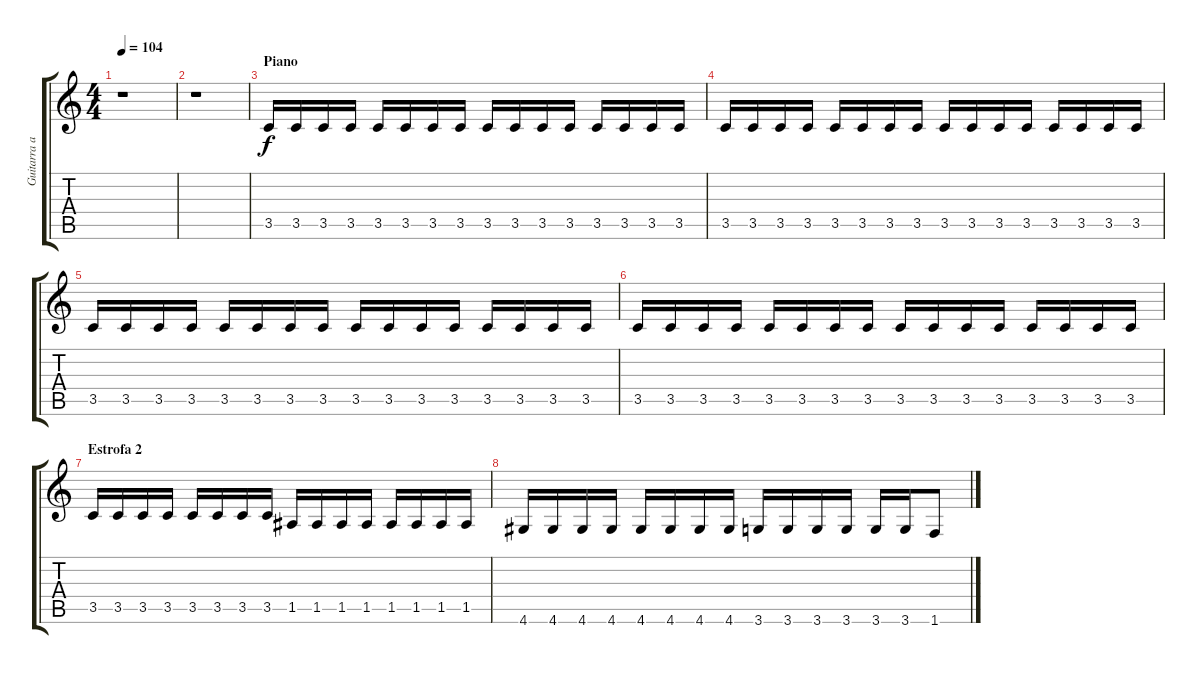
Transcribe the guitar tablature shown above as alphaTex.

\track ("Guitarra adicional" "Guitarra a") {instrument acousticguitarsteel}
\staff {score tabs}
\tuning (E4 B3 G3 D3 A2 E2) {hide}
\ts (4 4)
\tempo 104
\clef g2
\ks c
r.1{dy f} |
r.1 |
\section ("" "Piano")
3.5.16{balance 12} 3.5.16 3.5.16 3.5.16 3.5.16 3.5.16 3.5.16 3.5.16 3.5.16 3.5.16 3.5.16 3.5.16 3.5.16 3.5.16 3.5.16 3.5.16 |
3.5.16 3.5.16 3.5.16 3.5.16 3.5.16 3.5.16 3.5.16 3.5.16 3.5.16 3.5.16 3.5.16 3.5.16 3.5.16 3.5.16 3.5.16 3.5.16 |
3.5.16 3.5.16 3.5.16 3.5.16 3.5.16 3.5.16 3.5.16 3.5.16 3.5.16 3.5.16 3.5.16 3.5.16 3.5.16 3.5.16 3.5.16 3.5.16 |
3.5.16 3.5.16 3.5.16 3.5.16 3.5.16 3.5.16 3.5.16 3.5.16 3.5.16 3.5.16 3.5.16 3.5.16 3.5.16 3.5.16 3.5.16 3.5.16 |
\section ("" "Estrofa 2")
3.5.16 3.5.16 3.5.16 3.5.16 3.5.16 3.5.16 3.5.16 3.5.16 1.5.16 1.5.16 1.5.16 1.5.16 1.5.16 1.5.16 1.5.16 1.5.16 |
4.6.16 4.6.16 4.6.16 4.6.16 4.6.16 4.6.16 4.6.16 4.6.16 3.6.16 3.6.16 3.6.16 3.6.16 3.6.16 3.6.16 1.6.8
